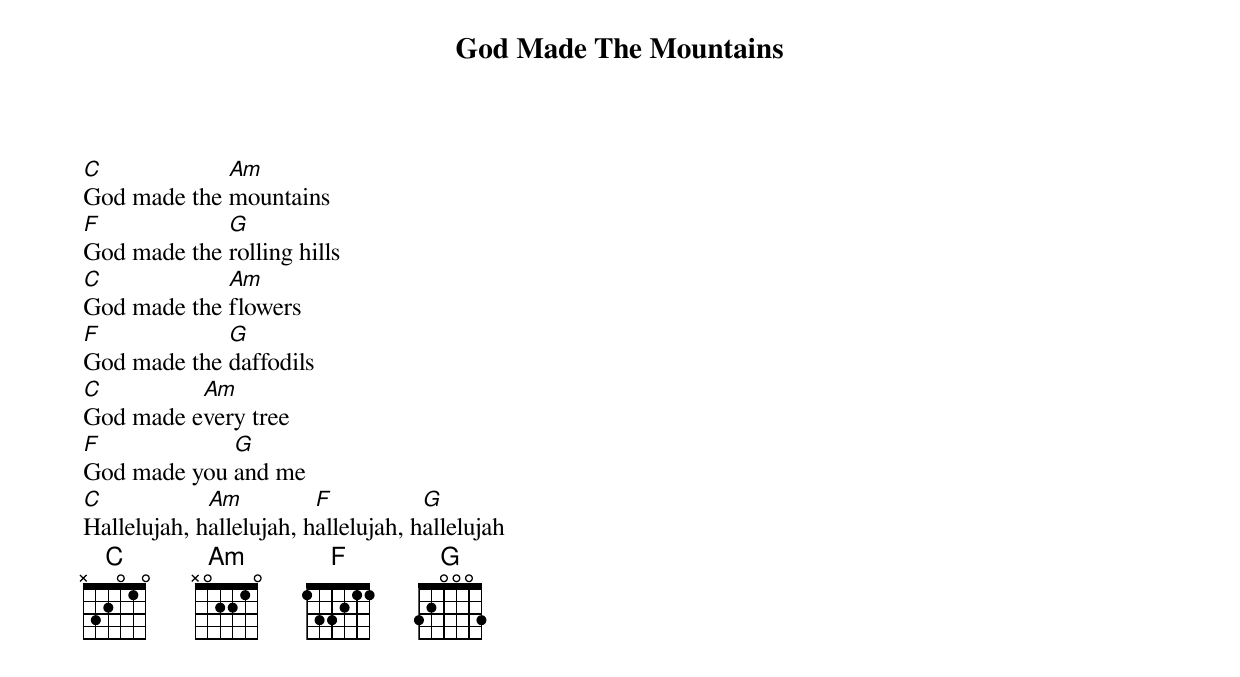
{title: God Made The Mountains}


[C]God made the [Am]mountains
[F]God made the [G]rolling hills
[C]God made the [Am]flowers
[F]God made the [G]daffodils
[C]God made e[Am]very tree
[F]God made you [G]and me
[C]Hallelujah, h[Am]allelujah, h[F]allelujah, h[G]allelujah
